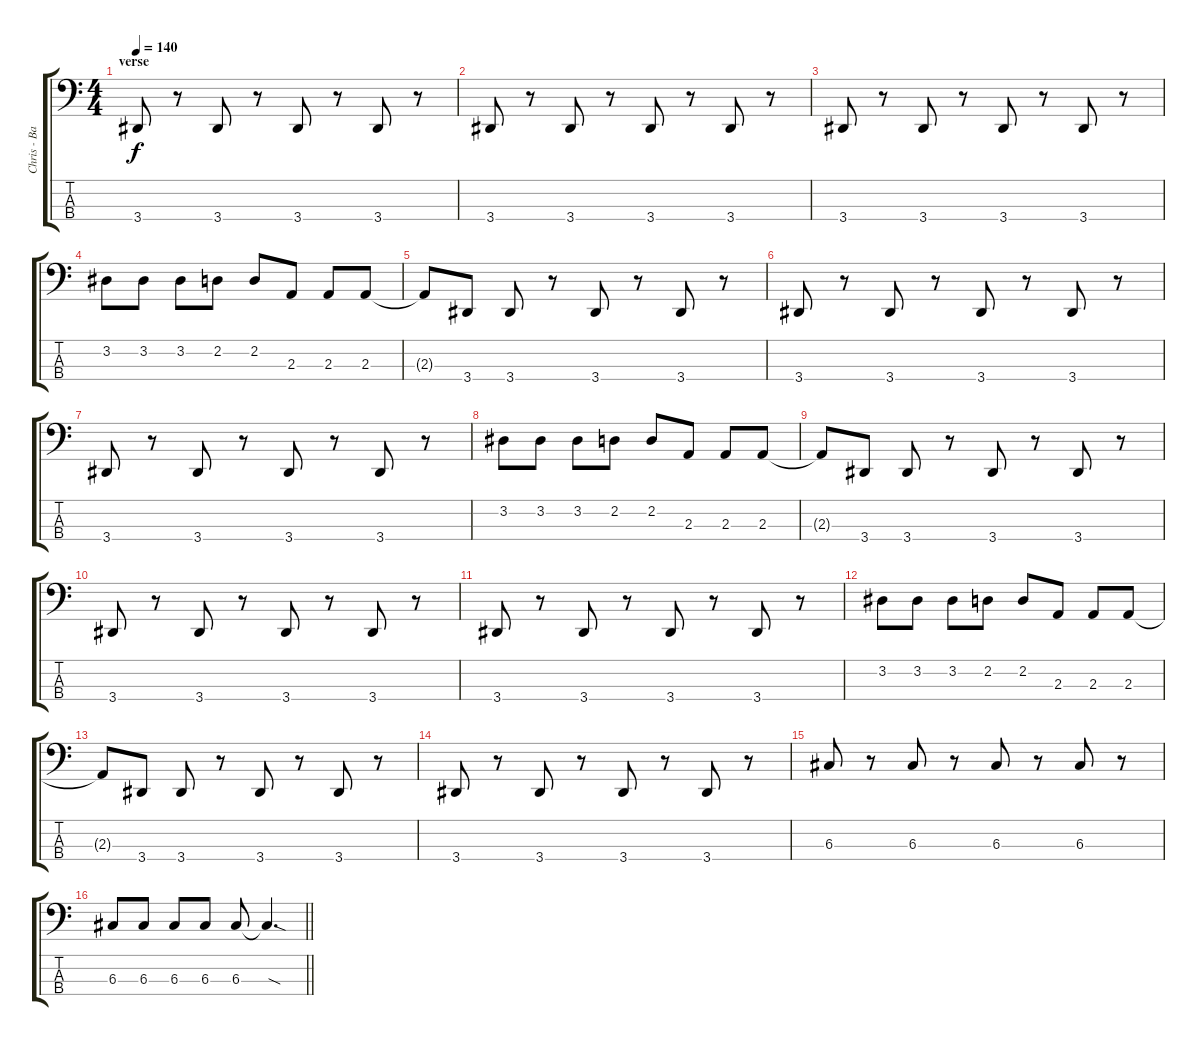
\track ("Chris - Bass" "Chris - Ba") {instrument electricbassfinger}
\staff {score tabs}
\tuning (F2 C2 G1 C1) {hide}
\ts (4 4)
\section ("" "verse")
\tempo 140
\clef f4
\ks c
3.4.8{dy f} r.8 3.4.8 r.8 3.4.8 r.8 3.4.8 r.8 |
3.4.8 r.8 3.4.8 r.8 3.4.8 r.8 3.4.8 r.8 |
3.4.8 r.8 3.4.8 r.8 3.4.8 r.8 3.4.8 r.8 |
3.2.8 3.2.8 3.2.8 2.2.8 2.2.8 2.3.8 2.3.8 2.3.8 |
2.3{t}.8 3.4.8 3.4.8 r.8 3.4.8 r.8 3.4.8 r.8 |
3.4.8 r.8 3.4.8 r.8 3.4.8 r.8 3.4.8 r.8 |
3.4.8 r.8 3.4.8 r.8 3.4.8 r.8 3.4.8 r.8 |
3.2.8 3.2.8 3.2.8 2.2.8 2.2.8 2.3.8 2.3.8 2.3.8 |
2.3{t}.8 3.4.8 3.4.8 r.8 3.4.8 r.8 3.4.8 r.8 |
3.4.8 r.8 3.4.8 r.8 3.4.8 r.8 3.4.8 r.8 |
3.4.8 r.8 3.4.8 r.8 3.4.8 r.8 3.4.8 r.8 |
3.2.8 3.2.8 3.2.8 2.2.8 2.2.8 2.3.8 2.3.8 2.3.8 |
2.3{t}.8 3.4.8 3.4.8 r.8 3.4.8 r.8 3.4.8 r.8 |
3.4.8 r.8 3.4.8 r.8 3.4.8 r.8 3.4.8 r.8 |
6.3.8 r.8 6.3.8 r.8 6.3.8 r.8 6.3.8 r.8 |
\barLineRight lightlight
6.3.8 6.3.8 6.3.8 6.3.8 6.3.8 6.3{sod t}.4{d}
